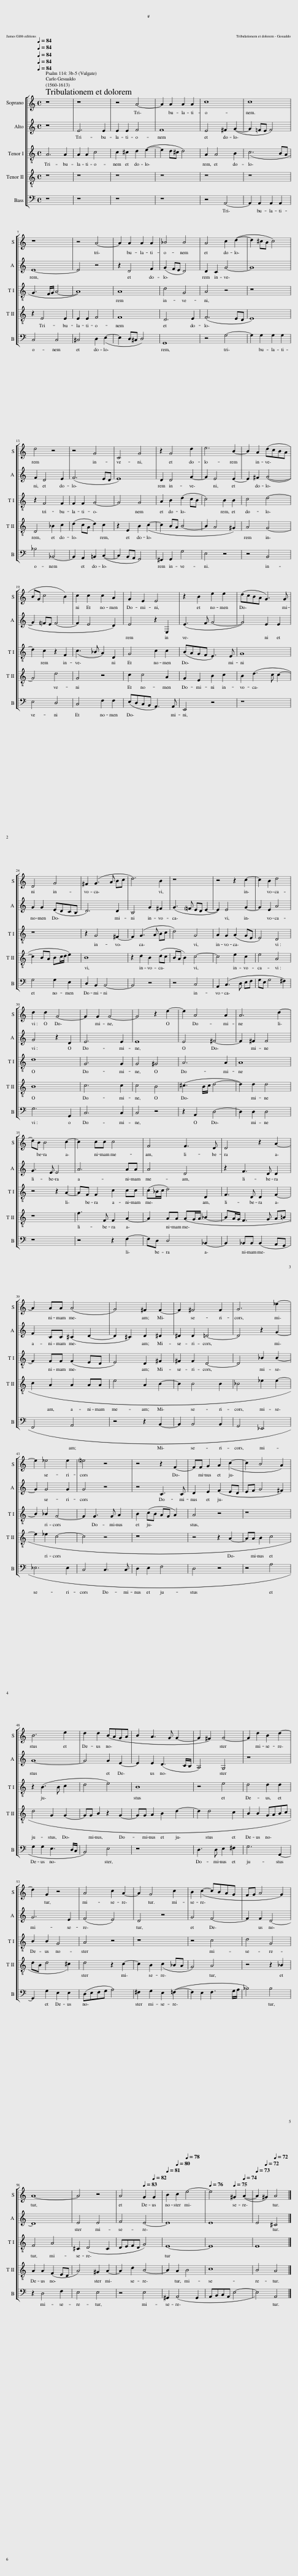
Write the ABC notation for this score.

X:1
%%score [ 1 2 3 4 5 ]
L:1/8
Q:1/4=84
M:4/4
I:linebreak $
K:C
V:1 treble
V:2 treble
V:3 treble-8
V:4 treble-8
V:5 bass
V:1
 z8 | z8 | z4 A4- | A2 A2 A2 A2 | c8 | %5
 c8 |$ z8 | z4 A4- | A2 A2 A2 A2 | _B4 B4 | %10
 A4 c2 (d2- | d2 ^cB c4) |$ d4 z4 | z4 G4 | C4 G4 | %15
 z2 G4 d2 | e6 B2- | B2 A2 (dcBA |$ BG c4 B2) | c2 c2 c2 A2 | %20
 G2 E2 E4 | z2 B2 e2 e2 | (dcBA G3) G |$ D4 G4 | ^F2 (G3 A Bc | %25
 d6) B2 | z8 | z4 z2 c2- | c2 B2 d4 |$ d2 d2 G4- | %30
 G2 G2 G4- | G4 z2 e2- | e2 A4 A2 | A6 d2- |$ dB B4 c2- | %35
 c2 cc c4 | F4 F3 D | D4 z2 A2- |$ A2 AA (A4 | G4) ^F2 F2- | %40
 F2 ^F4 F2 | G6 _e2- |$ e2 _e4 e2 | !courtesy!=e4 z4 | z4 z2 F2- | %45
 FF G2 A2 (c2- | c2 B4 A2) |$ B6 e2 | d2 d2 (BAGA | B2 A3 G G2- | %50
 G2 ^F2) G4- | G2 d2 B2 d2- |$ d2 G2 z4 | A4 c2 A2- | A2 G4 c2 | %55
 B2 (c2- cBAG | FG A4 G2) |$ A8- | A4 z4 | A4[Q:1/4=83] G2[Q:1/4=82] G2 | %60
[Q:1/4=81] B2[Q:1/4=80] c2[Q:1/4=78] e4- |[Q:1/4=76] e4[Q:1/4=75] ^G2[Q:1/4=74] (A2- |[Q:1/4=73] A2[Q:1/4=72] ^G2)[Q:1/4=72] A4 |] %63
V:2
 z8 | E6 E2 | E2 E2 F4 | F8 | E4 ^F2 (G2- | %5
 G2 =FE F4) |$ E8- | E4 z4 | z2 D4 F2 | (G2 FE D4) | %10
 D2 C2 G4- | G8 |$ F2 D4 E2 | (F6 ED | E8) | %15
 D2 D4 G2- | G2 E4 E2- | E2 ^F2 (G4- |$ G2 !courtesy!=FE F4- | F2 E4 D2) | %20
 E4 z2 E,2 | (E3 F G4- | G4) E2 E2 |$ G2 G2 (EDCB, | D6) D2 | %25
 B,4 G2 ^F2 | (G3 !courtesy!=F ED E2- | E2) E4 G2- | G2 E2 A4 |$ G4 z2 D2 | %30
 E6 E2 | E8 | E4 ^F4- | F2 ^F2 F4 |$ G3 E E4 | %35
 A6 AA | A4 D4 | z2 F3 D D2 |$ F2 CC (^C2 D2- | D2 ^C2) D2 ^D2 | %40
 ^D2 D2 =D4- | D4 z2 G2- |$ G2 G4 G2 | G4 z4 | z4 C3 C | %45
 D2 E2 (F2 ED | EF G4 ^F2) |$ G8- | G4 G2 E2- | E2 E2 (D3 C/B,/ | %50
 A,4) G,4 | z8 |$ G6 E2 | (F4 E4) | D4 z4 | %55
 G4 F4- | F2 F2 D4- |$ D8 | E4 E4 | F4 E4- | %60
 E8 | E8 | E4 ^C4 |] %63
V:3
 A6 A2 | A2 A2 c4 | c2 ^c2 d2 (e2- | e2 d^c d4) | A2 A4 B2 | %5
 (c6 BA |$ G3 F/G/ A4- | A8) | A8 | d4 G4 | %10
 A4 z4 | z8 |$ z2 F4 F2 | F2 F2 G4- | G4 G4 | %15
 A2 B2 (d2 cB | c4) B2 B2 | c4 d4- |$ d2 c2 z2 F2 | (c3 _B A2) D2 | %20
 G4 c2 c2 | (BAGF E3) E | G8 |$ z8 | z2 G4 ^F2- | %25
 F2 (G3 A Bc | d4) G4 | A2 G2 (A2 GE | E4) D4 |$ d8 | %30
 G6 G2 | G4 ^G4 | A6 A2 | A8 |$ z4 z2 A2- | %35
 AF F2 c2 cc | (c_B/c/ d4) D2 | F3 D D2 F2- |$ F2 FF (F2 ED | E4) D2 ^F2 | %40
 ^F2 F2 D4- | D4 _B2 B2- |$ B2 _B2 G4- | G2 G3 G A2 | B2 (cB AG A2) | %45
 A4 z4 | z8 |$ z2 (B3 B c2 | d4 e4) | B8 | %50
 z4 e4 | d4 d2 d2 |$ B2 B2 G4 | A4 z4 | z8 | %55
 z4 c4 | d4 G4 |$ F4 A4 | ^C2 (D4 C2 | DEFD G4) | %60
 E8- | E8 | E8 |] %63
V:4
 z8 | z8 | z8 | z8 | z8 | %5
 z8 |$ z2 E4 E2 | E2 E2 F4 | F8 | D6 E2 | %10
 (F6 ED | E8) |$ D4 _B2 c2 | (d2 cA d2) c2 | z2 E2 B2 (c2- | %15
 c2 BA B4- | B2 A4 ^G2) | A4 G4- |$ G4 d4 | G4 z4 | %20
 c2 c4 A2 | G2 E2 B2 c2 | B2 (d3 c c2- |$ c2 BA Bc/d/ e2) | B8 | %25
 z2 d2 B2 (dc | BA B2) c4- | c4 e2 c2 | e4 A4 |$ B8 | %30
 c6 c2 | c4 B4 | (^c3 B/c/ d4- | d2) d2 d4 |$ z8 | %35
 f3 F F2 A2- | A2 AA (AG/A/ _B2- | BA/G/ F3 G A=B |$ c2 A2 A2 AA | e4 A2 B2- | %40
 B2 B4 B2 | _B4 _e2 e2- |$ e2 _e2 c4- | c4 z4 | z8 | %45
 z4 z2 A2- | AA B2 c4 |$ d4 G2 G2- | GG B2 z2 G2- | GG A2 B2 d2- | %50
 d2 d4 c2 | B2 B2 GABc |$ dB d4 ^c2) | d4 z2 c2- | c2 B2 (c2 _BA | %55
 G4) A4 | z4 z2 _B2 |$ A2 A2 (F2 ED | A4) ^G2 A2- | A2 d2 B4- | %60
 B2 A2 B4 | c8 | B4 A4 |] %63
V:5
 z8 | z8 | z8 | z8 | z4 A,,4- | %5
 A,,2 A,,2 A,,2 A,,2 |$ C,4 C,4 | ^C,4 D,2 (E,2- | E,2 D,^C, D,4) | G,,8 | %10
 z4 G,4- | G,2 G,2 G,2 G,2 |$ _B,4 _B,,4- | B,,2 A,,2 =B,,2 (C,2- | C,2 B,,A,, G,,4) | %15
 ^F,,2 G,,2 G,4 | E,4 z4 | z4 B,,4 |$ E,4 D,4 | C,4 F,2 F,2 | %20
 (E,D,C,B,, A,,3) A,, | E,,4 z4 | z8 |$ G,4 G,2 E,2 | D,2 B,,2 B,,4- | %25
 B,,4 z4 | z4 C,4 | A,,2 (C,3 D, E,F, | G,E, G,4 ^F,2) |$ G,6 G,,2 | %30
 C,6 C,2 | C,4 z4 | z2 A,,2 D,4- | D,2 D,2 D,4 |$ z8 | %35
 z4 z2 F,2- | F,D, D,4 _B,,2- | B,,2 _B,,B,, (B,,2 A,,G,, |$ F,,4 A,,4 | z4 z2 B,,2- | %40
 B,,2 B,,4 B,,2 | G,,4 _E,,4 |$ _E,6 E,2 | C,4 C,3 C, | D,2 E,2 F,4 | %45
 D,4 z4 | z4 A,4 |$ G,2 G,2 E,3 D,/C,/ | B,,4) E,4 | z8 | %50
 D,3 D, E,2 ^F,2 | G,6 G,,2- |$ G,,2 G,2 E,2 E,2 | (D,E,F,G, A,4) | ^F,2 G,2 E,2 (=F,2- | %55
 F,2 E,2 F,3 G,/A,/ | _B,4) B,4 |$ z2 D,4 F,2 | E,4 E,4 | z4 E,4 | %60
 ^G,,2 (A,,4 G,,2 | A,,B,,C,A,, E,4- | E,4) A,,4 |] %63
